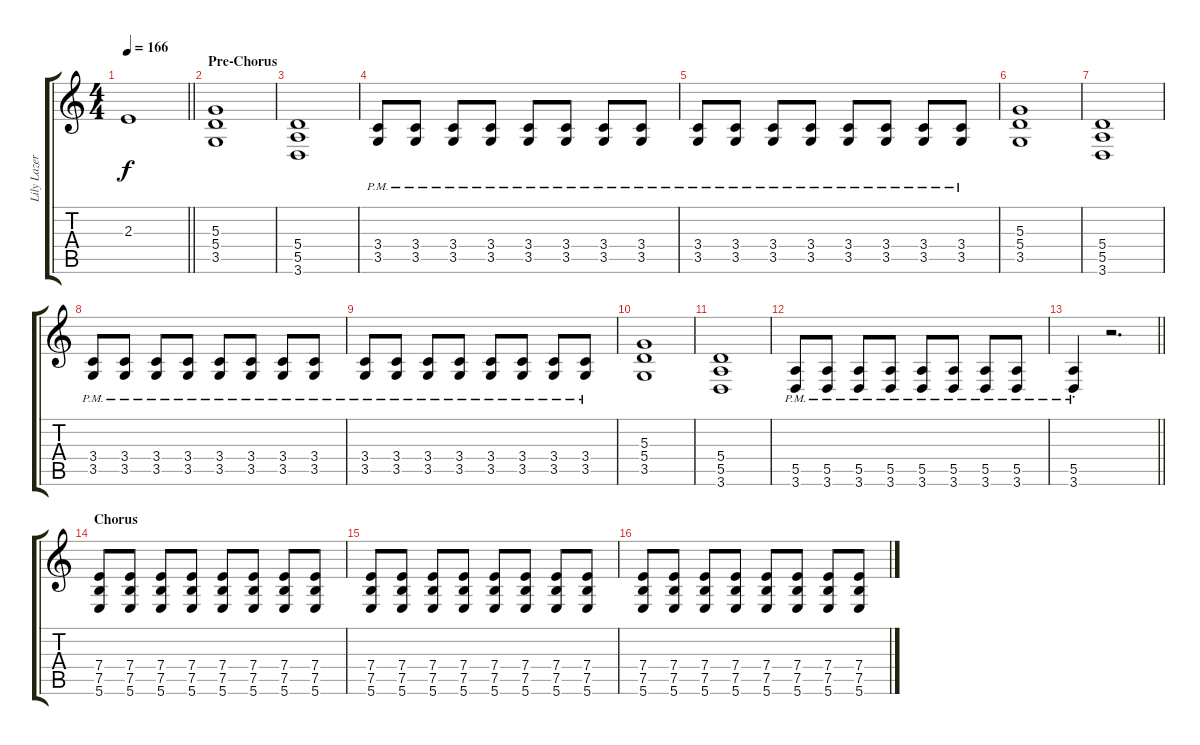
\track ("Lily Lazer (Guitar)" "Lily Lazer") {instrument distortionguitar}
\staff {score tabs}
\tuning (B3 Gb3 D3 A2 E2 B1) {hide}
\ts (4 4)
\tempo 166
\clef g2
\barLineRight lightlight
\ks c
2.3{t}.1{dy f} |
\section ("" "Pre-Chorus")
(5.3 5.4 3.5).1{volume 13} |
(5.4 5.5 3.6).1 |
(3.4{pm} 3.5{pm}).8 (3.4{pm} 3.5{pm}).8 (3.4{pm} 3.5{pm}).8 (3.4{pm} 3.5{pm}).8 (3.4{pm} 3.5{pm}).8 (3.4{pm} 3.5{pm}).8 (3.4{pm} 3.5{pm}).8 (3.4{pm} 3.5{pm}).8 |
(3.4{pm} 3.5{pm}).8 (3.4{pm} 3.5{pm}).8 (3.4{pm} 3.5{pm}).8 (3.4{pm} 3.5{pm}).8 (3.4{pm} 3.5{pm}).8 (3.4{pm} 3.5{pm}).8 (3.4{pm} 3.5{pm}).8 (3.4{pm} 3.5{pm}).8 |
(5.3 5.4 3.5).1 |
(5.4 5.5 3.6).1 |
(3.4{pm} 3.5{pm}).8 (3.4{pm} 3.5{pm}).8 (3.4{pm} 3.5{pm}).8 (3.4{pm} 3.5{pm}).8 (3.4{pm} 3.5{pm}).8 (3.4{pm} 3.5{pm}).8 (3.4{pm} 3.5{pm}).8 (3.4{pm} 3.5{pm}).8 |
(3.4{pm} 3.5{pm}).8 (3.4{pm} 3.5{pm}).8 (3.4{pm} 3.5{pm}).8 (3.4{pm} 3.5{pm}).8 (3.4{pm} 3.5{pm}).8 (3.4{pm} 3.5{pm}).8 (3.4{pm} 3.5{pm}).8 (3.4{pm} 3.5{pm}).8 |
(5.3 5.4 3.5).1 |
(5.4 5.5 3.6).1 |
(5.5{pm} 3.6{pm}).8 (5.5{pm} 3.6{pm}).8 (5.5{pm} 3.6{pm}).8 (5.5{pm} 3.6{pm}).8 (5.5{pm} 3.6{pm}).8 (5.5{pm} 3.6{pm}).8 (5.5{pm} 3.6{pm}).8 (5.5{pm} 3.6{pm}).8 |
\barLineRight lightlight
(5.5{pm st} 3.6{pm st}).4 r.2{d} |
\section ("" "Chorus")
(7.4 7.5 5.6).8 (7.4 7.5 5.6).8 (7.4 7.5 5.6).8 (7.4 7.5 5.6).8 (7.4 7.5 5.6).8 (7.4 7.5 5.6).8 (7.4 7.5 5.6).8 (7.4 7.5 5.6).8 |
(7.4 7.5 5.6).8 (7.4 7.5 5.6).8 (7.4 7.5 5.6).8 (7.4 7.5 5.6).8 (7.4 7.5 5.6).8 (7.4 7.5 5.6).8 (7.4 7.5 5.6).8 (7.4 7.5 5.6).8 |
(7.4 7.5 5.6).8 (7.4 7.5 5.6).8 (7.4 7.5 5.6).8 (7.4 7.5 5.6).8 (7.4 7.5 5.6).8 (7.4 7.5 5.6).8 (7.4 7.5 5.6).8 (7.4 7.5 5.6).8
